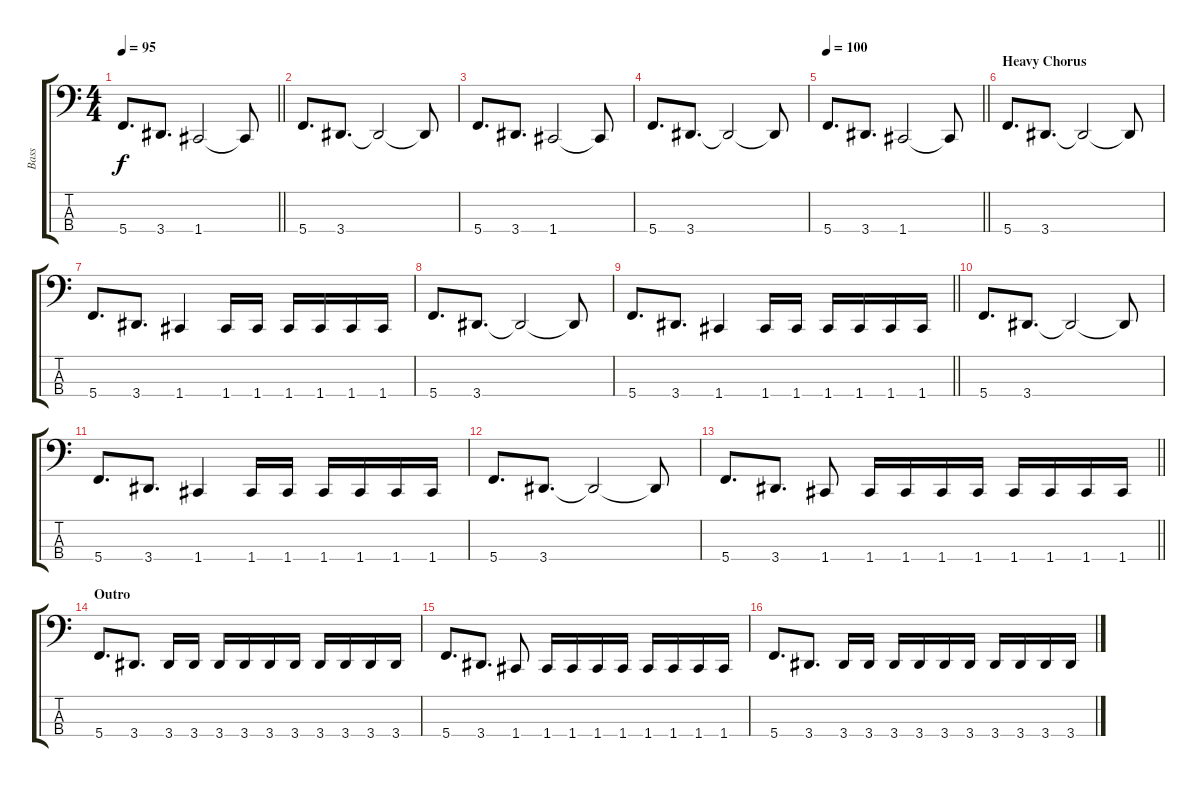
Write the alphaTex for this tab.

\track ("Bass" "Bass") {instrument electricbassfinger}
\staff {score tabs}
\tuning (F2 C2 G1 C1) {hide}
\ts (4 4)
\tempo 95
\clef f4
\barLineRight lightlight
\ks c
5.4.8{d dy f} 3.4.8{d} 1.4.2 1.4{t}.8 |
5.4.8{d} 3.4.8{d} 3.4{t}.2 3.4{t}.8 |
5.4.8{d} 3.4.8{d} 1.4.2 1.4{t}.8 |
5.4.8{d} 3.4.8{d} 3.4{t}.2 3.4{t}.8 |
\tempo 100
\barLineRight lightlight
5.4.8{d} 3.4.8{d} 1.4.2 1.4{t}.8 |
\section ("" "Heavy Chorus")
5.4.8{d} 3.4.8{d} 3.4{t}.2 3.4{t}.8 |
5.4.8{d} 3.4.8{d} 1.4.4 1.4.16 1.4.16 1.4.16 1.4.16 1.4.16 1.4.16 |
5.4.8{d} 3.4.8{d} 3.4{t}.2 3.4{t}.8 |
\barLineRight lightlight
5.4.8{d} 3.4.8{d} 1.4.4 1.4.16 1.4.16 1.4.16 1.4.16 1.4.16 1.4.16 |
5.4.8{d} 3.4.8{d} 3.4{t}.2 3.4{t}.8 |
5.4.8{d} 3.4.8{d} 1.4.4 1.4.16 1.4.16 1.4.16 1.4.16 1.4.16 1.4.16 |
5.4.8{d} 3.4.8{d} 3.4{t}.2 3.4{t}.8 |
\barLineRight lightlight
5.4.8{d} 3.4.8{d} 1.4.8 1.4.16 1.4.16 1.4.16 1.4.16 1.4.16 1.4.16 1.4.16 1.4.16 |
\section ("" "Outro")
5.4.8{d} 3.4.8{d} 3.4.16 3.4.16 3.4.16 3.4.16 3.4.16 3.4.16 3.4.16 3.4.16 3.4.16 3.4.16 |
5.4.8{d} 3.4.8{d} 1.4.8 1.4.16 1.4.16 1.4.16 1.4.16 1.4.16 1.4.16 1.4.16 1.4.16 |
5.4.8{d} 3.4.8{d} 3.4.16 3.4.16 3.4.16 3.4.16 3.4.16 3.4.16 3.4.16 3.4.16 3.4.16 3.4.16
